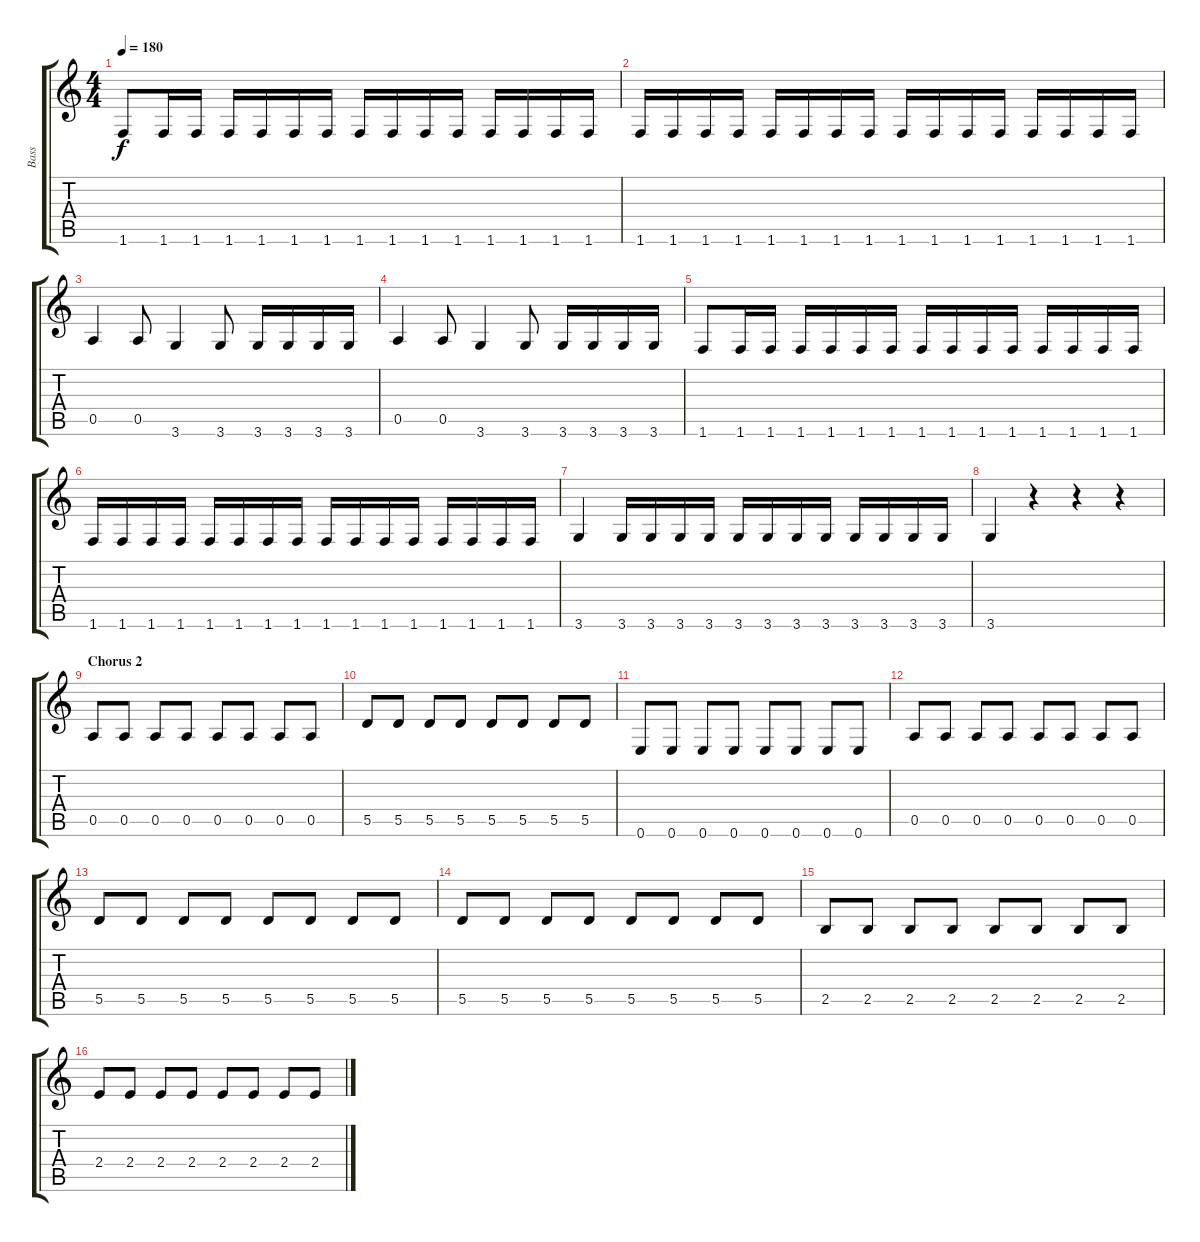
\track ("Bass" "Bass") {instrument electricbassfinger}
\staff {score tabs}
\tuning (E4 B3 G3 D3 A2 E2) {hide}
\ts (4 4)
\tempo 180
\clef g2
\ks c
1.6.8{dy f} 1.6.16 1.6.16 1.6.16 1.6.16 1.6.16 1.6.16 1.6.16 1.6.16 1.6.16 1.6.16 1.6.16 1.6.16 1.6.16 1.6.16 |
1.6.16 1.6.16 1.6.16 1.6.16 1.6.16 1.6.16 1.6.16 1.6.16 1.6.16 1.6.16 1.6.16 1.6.16 1.6.16 1.6.16 1.6.16 1.6.16 |
0.5.4 0.5.8 3.6.4 3.6.8 3.6.16 3.6.16 3.6.16 3.6.16 |
0.5.4 0.5.8 3.6.4 3.6.8 3.6.16 3.6.16 3.6.16 3.6.16 |
1.6.8 1.6.16 1.6.16 1.6.16 1.6.16 1.6.16 1.6.16 1.6.16 1.6.16 1.6.16 1.6.16 1.6.16 1.6.16 1.6.16 1.6.16 |
1.6.16 1.6.16 1.6.16 1.6.16 1.6.16 1.6.16 1.6.16 1.6.16 1.6.16 1.6.16 1.6.16 1.6.16 1.6.16 1.6.16 1.6.16 1.6.16 |
3.6.4 3.6.16 3.6.16 3.6.16 3.6.16 3.6.16 3.6.16 3.6.16 3.6.16 3.6.16 3.6.16 3.6.16 3.6.16 |
3.6.4 r.4 r.4 r.4 |
\section ("" "Chorus 2")
0.5.8 0.5.8 0.5.8 0.5.8 0.5.8 0.5.8 0.5.8 0.5.8 |
5.5.8 5.5.8 5.5.8 5.5.8 5.5.8 5.5.8 5.5.8 5.5.8 |
0.6.8 0.6.8 0.6.8 0.6.8 0.6.8 0.6.8 0.6.8 0.6.8 |
0.5.8 0.5.8 0.5.8 0.5.8 0.5.8 0.5.8 0.5.8 0.5.8 |
5.5.8 5.5.8 5.5.8 5.5.8 5.5.8 5.5.8 5.5.8 5.5.8 |
5.5.8 5.5.8 5.5.8 5.5.8 5.5.8 5.5.8 5.5.8 5.5.8 |
2.5.8 2.5.8 2.5.8 2.5.8 2.5.8 2.5.8 2.5.8 2.5.8 |
2.4.8 2.4.8 2.4.8 2.4.8 2.4.8 2.4.8 2.4.8 2.4.8
